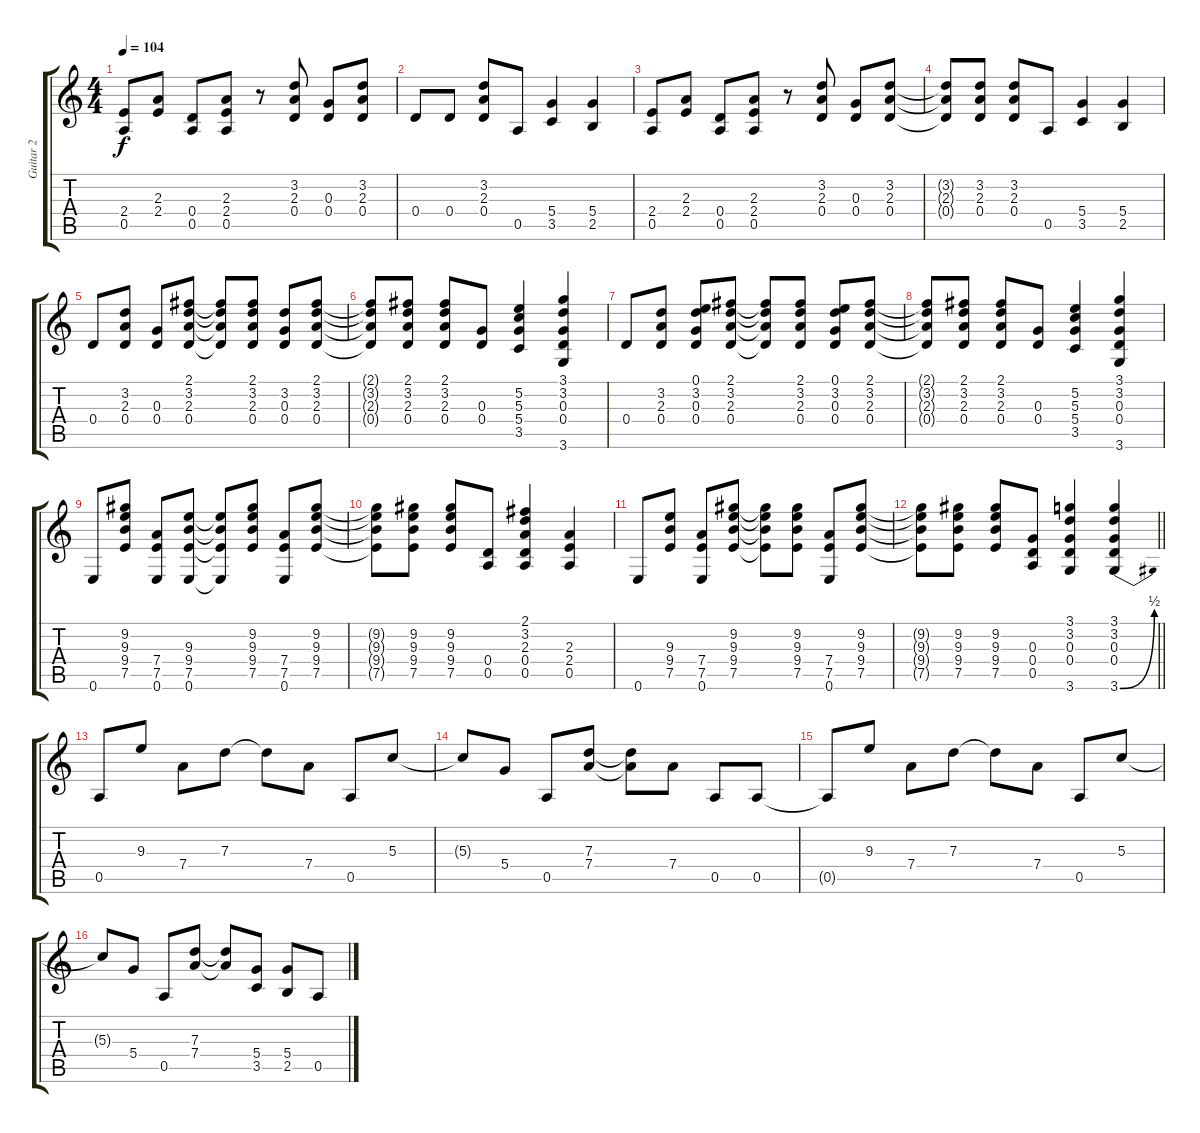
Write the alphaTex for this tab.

\track ("Guitar 2" "Guitar 2") {instrument overdrivenguitar}
\staff {score tabs}
\tuning (E4 B3 G3 D3 A2 E2) {hide}
\ts (4 4)
\tempo 104
\clef g2
\ks c
(2.4 0.5).8{dy f} (2.3 2.4).8 (0.4 0.5).8 (2.3 2.4 0.5).8 r.8 (3.2 2.3 0.4).8 (0.3 0.4).8 (3.2 2.3 0.4).8 |
0.4.8 0.4.8 (3.2 2.3 0.4).8 0.5.8 (5.4 3.5).4 (5.4 2.5).4 |
(2.4 0.5).8 (2.3 2.4).8 (0.4 0.5).8 (2.3 2.4 0.5).8 r.8 (3.2 2.3 0.4).8 (0.3 0.4).8 (3.2 2.3 0.4).8 |
(3.2{t} 2.3{t} 0.4{t}).8 (3.2 2.3 0.4).8 (3.2 2.3 0.4).8 0.5.8 (5.4 3.5).4 (5.4 2.5).4 |
0.4.8 (3.2 2.3 0.4).8 (0.3 0.4).8 (2.1 3.2 2.3 0.4).8 (2.1{t} 3.2{t} 2.3{t} 0.4{t}).8 (2.1 3.2 2.3 0.4).8 (3.2 0.3 0.4).8 (2.1 3.2 2.3 0.4).8 |
(2.1{t} 3.2{t} 2.3{t} 0.4{t}).8 (2.1 3.2 2.3 0.4).8 (2.1 3.2 2.3 0.4).8 (0.3 0.4).8 (5.2 5.3 5.4 3.5).4 (3.1 3.2 0.3 0.4 3.6).4 |
0.4.8 (3.2 2.3 0.4).8 (0.1 3.2 0.3 0.4).8 (2.1 3.2 2.3 0.4).8 (2.1{t} 3.2{t} 2.3{t} 0.4{t}).8 (2.1 3.2 2.3 0.4).8 (0.1 3.2 0.3 0.4).8 (2.1 3.2 2.3 0.4).8 |
(2.1{t} 3.2{t} 2.3{t} 0.4{t}).8 (2.1 3.2 2.3 0.4).8 (2.1 3.2 2.3 0.4).8 (0.3 0.4).8 (5.2 5.3 5.4 3.5).4 (3.1 3.2 0.3 0.4 3.6).4 |
0.6.8 (9.2 9.3 9.4 7.5).8 (7.4 7.5 0.6).8 (9.3 9.4 7.5 0.6).8 (9.3{t} 9.4{t} 7.5{t} 0.6{t}).8 (9.2 9.3 9.4 7.5).8 (7.4 7.5 0.6).8 (9.2 9.3 9.4 7.5).8 |
(9.2{t} 9.3{t} 9.4{t} 7.5{t}).8 (9.2 9.3 9.4 7.5).8 (9.2 9.3 9.4 7.5).8 (0.4 0.5).8 (2.1 3.2 2.3 0.4 0.5).4 (2.3 2.4 0.5).4 |
0.6.8 (9.3 9.4 7.5).8 (7.4 7.5 0.6).8 (9.2 9.3 9.4 7.5).8 (9.2{t} 9.3{t} 9.4{t} 7.5{t}).8 (9.2 9.3 9.4 7.5).8 (7.4 7.5 0.6).8 (9.2 9.3 9.4 7.5).8 |
\barLineRight lightlight
(9.2{t} 9.3{t} 9.4{t} 7.5{t}).8 (9.2 9.3 9.4 7.5).8 (9.2 9.3 9.4 7.5).8 (0.3 0.4 0.5).8 (3.1 3.2 0.3 0.4 3.6).4 (3.1 3.2 0.3 0.4 3.6{be (bend 0 0 60 2)}).4 |
0.5.8 9.3.8 7.4.8 7.3.8 7.3{t}.8 7.4.8 0.5.8 5.3.8 |
5.3{t}.8 5.4.8 0.5.8 (7.3 7.4).8 (7.3{t} 7.4{t}).8 7.4.8 0.5.8 0.5.8 |
0.5{t}.8 9.3.8 7.4.8 7.3.8 7.3{t}.8 7.4.8 0.5.8 5.3.8 |
5.3{t}.8 5.4.8 0.5.8 (7.3 7.4).8 (7.3{t} 7.4{t}).8 (5.4 3.5).8 (5.4 2.5).8 0.5.8
